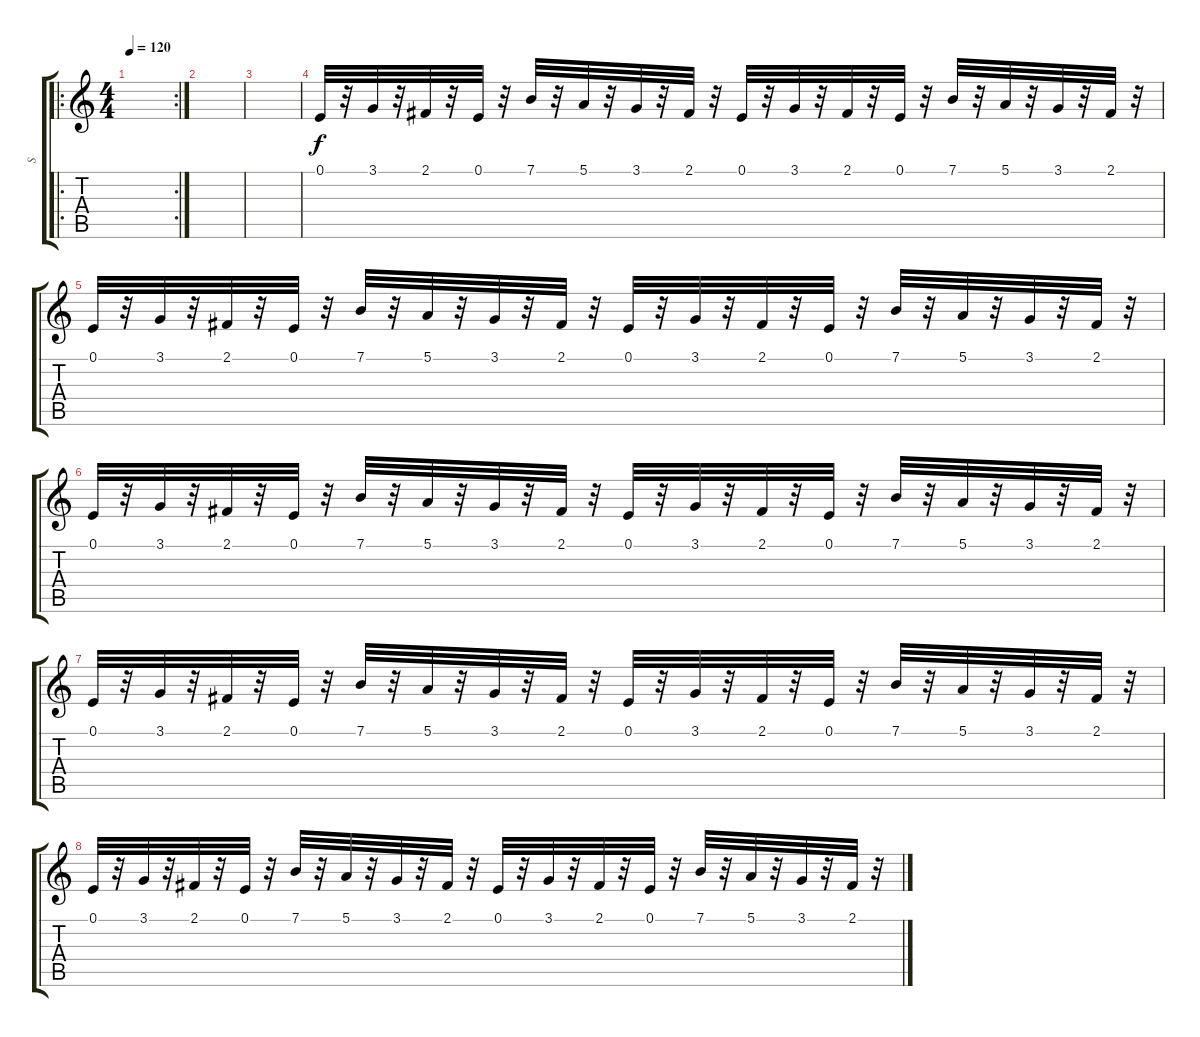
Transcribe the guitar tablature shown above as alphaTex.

\track ("S" "S") {instrument flute}
\staff {score tabs}
\tuning (E4 B3 G3 D3 A2 E2) {hide}
\ro
\rc 2
\ts (4 4)
\tempo 120
\clef g2
\ks c
|
|
|
0.1.32 r.32 3.1.32 r.32 2.1.32 r.32 0.1.32 r.32 7.1.32 r.32 5.1.32 r.32 3.1.32 r.32 2.1.32 r.32 0.1.32 r.32 3.1.32 r.32 2.1.32 r.32 0.1.32 r.32 7.1.32 r.32 5.1.32 r.32 3.1.32 r.32 2.1.32 r.32 |
0.1.32 r.32 3.1.32 r.32 2.1.32 r.32 0.1.32 r.32 7.1.32 r.32 5.1.32 r.32 3.1.32 r.32 2.1.32 r.32 0.1.32 r.32 3.1.32 r.32 2.1.32 r.32 0.1.32 r.32 7.1.32 r.32 5.1.32 r.32 3.1.32 r.32 2.1.32 r.32 |
0.1.32 r.32 3.1.32 r.32 2.1.32 r.32 0.1.32 r.32 7.1.32 r.32 5.1.32 r.32 3.1.32 r.32 2.1.32 r.32 0.1.32 r.32 3.1.32 r.32 2.1.32 r.32 0.1.32 r.32 7.1.32 r.32 5.1.32 r.32 3.1.32 r.32 2.1.32 r.32 |
0.1.32 r.32 3.1.32 r.32 2.1.32 r.32 0.1.32 r.32 7.1.32 r.32 5.1.32 r.32 3.1.32 r.32 2.1.32 r.32 0.1.32 r.32 3.1.32 r.32 2.1.32 r.32 0.1.32 r.32 7.1.32 r.32 5.1.32 r.32 3.1.32 r.32 2.1.32 r.32 |
0.1.32 r.32 3.1.32 r.32 2.1.32 r.32 0.1.32 r.32 7.1.32 r.32 5.1.32 r.32 3.1.32 r.32 2.1.32 r.32 0.1.32 r.32 3.1.32 r.32 2.1.32 r.32 0.1.32 r.32 7.1.32 r.32 5.1.32 r.32 3.1.32 r.32 2.1.32 r.32
